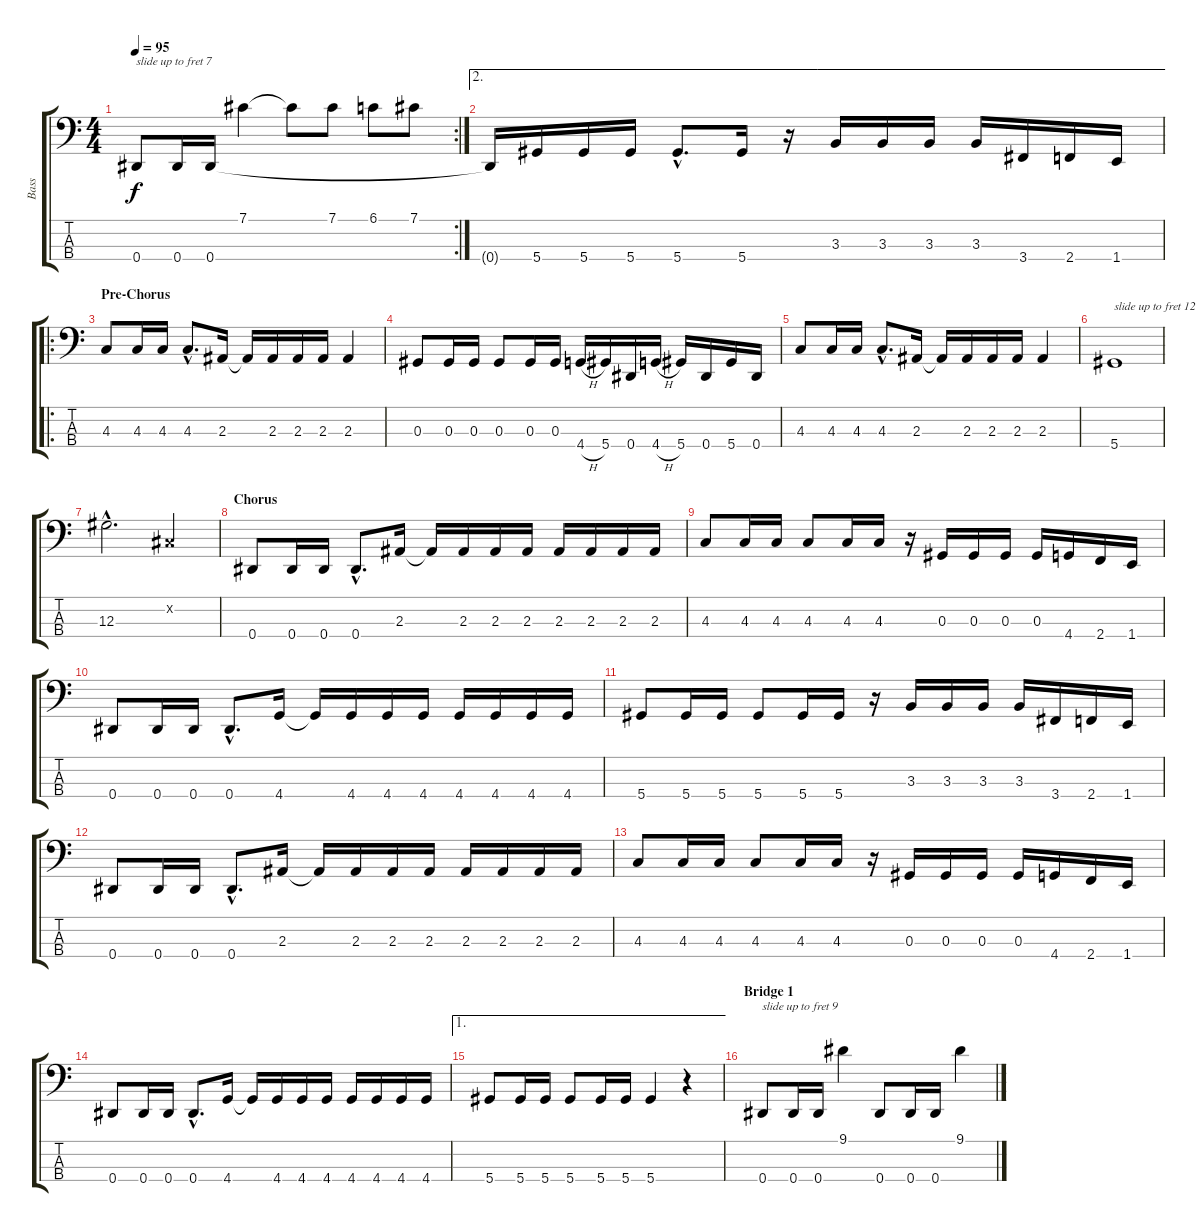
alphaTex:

\track ("Bass" "Bass") {instrument electricbassfinger}
\staff {score tabs}
\tuning (Gb2 Db2 Ab1 Eb1) {hide}
\rc 2
\ts (4 4)
\tempo 95
\clef f4
\ks c
0.4.8{txt "slide up to fret 7" dy f} 0.4.16 0.4.16 7.1.4 7.1{t}.8 7.1.8 6.1.8 7.1.8 |
\ae 2
0.4{t}.16 5.4.16 5.4.16 5.4.16 5.4{hac}.8{d} 5.4.16 r.16 3.3.16 3.3.16 3.3.16 3.3.16 3.4.16 2.4.16 1.4.16 |
\ro
\section ("" "Pre-Chorus")
4.3.8 4.3.16 4.3.16 4.3{hac}.8{d} 2.3.16 2.3{t}.16 2.3.16 2.3.16 2.3.16 2.3.4 |
0.3.8 0.3.16 0.3.16 0.3.8 0.3.16 0.3.16 4.4{h}.16 5.4.16 0.4.16 4.4{h}.16 5.4.16 0.4.16 5.4.16 0.4.16 |
4.3.8 4.3.16 4.3.16 4.3{hac}.8{d} 2.3.16 2.3{t}.16 2.3.16 2.3.16 2.3.16 2.3.4 |
5.4.1{txt "slide up to fret 12"} |
12.3{hac}.2{d} 0.2{x}.4 |
\section ("" "Chorus")
0.4.8 0.4.16 0.4.16 0.4{hac}.8{d} 2.3.16 2.3{t}.16 2.3.16 2.3.16 2.3.16 2.3.16 2.3.16 2.3.16 2.3.16 |
4.3.8 4.3.16 4.3.16 4.3.8 4.3.16 4.3.16 r.16 0.3.16 0.3.16 0.3.16 0.3.16 4.4.16 2.4.16 1.4.16 |
0.4.8 0.4.16 0.4.16 0.4{hac}.8{d} 4.4.16 4.4{t}.16 4.4.16 4.4.16 4.4.16 4.4.16 4.4.16 4.4.16 4.4.16 |
5.4.8 5.4.16 5.4.16 5.4.8 5.4.16 5.4.16 r.16 3.3.16 3.3.16 3.3.16 3.3.16 3.4.16 2.4.16 1.4.16 |
0.4.8 0.4.16 0.4.16 0.4{hac}.8{d} 2.3.16 2.3{t}.16 2.3.16 2.3.16 2.3.16 2.3.16 2.3.16 2.3.16 2.3.16 |
4.3.8 4.3.16 4.3.16 4.3.8 4.3.16 4.3.16 r.16 0.3.16 0.3.16 0.3.16 0.3.16 4.4.16 2.4.16 1.4.16 |
0.4.8 0.4.16 0.4.16 0.4{hac}.8{d} 4.4.16 4.4{t}.16 4.4.16 4.4.16 4.4.16 4.4.16 4.4.16 4.4.16 4.4.16 |
\ae 1
5.4.8 5.4.16 5.4.16 5.4.8 5.4.16 5.4.16 5.4.4 r.4 |
\section ("" "Bridge 1")
0.4.8{txt "slide up to fret 9"} 0.4.16 0.4.16 9.1.4 0.4.8 0.4.16 0.4.16 9.1.4
